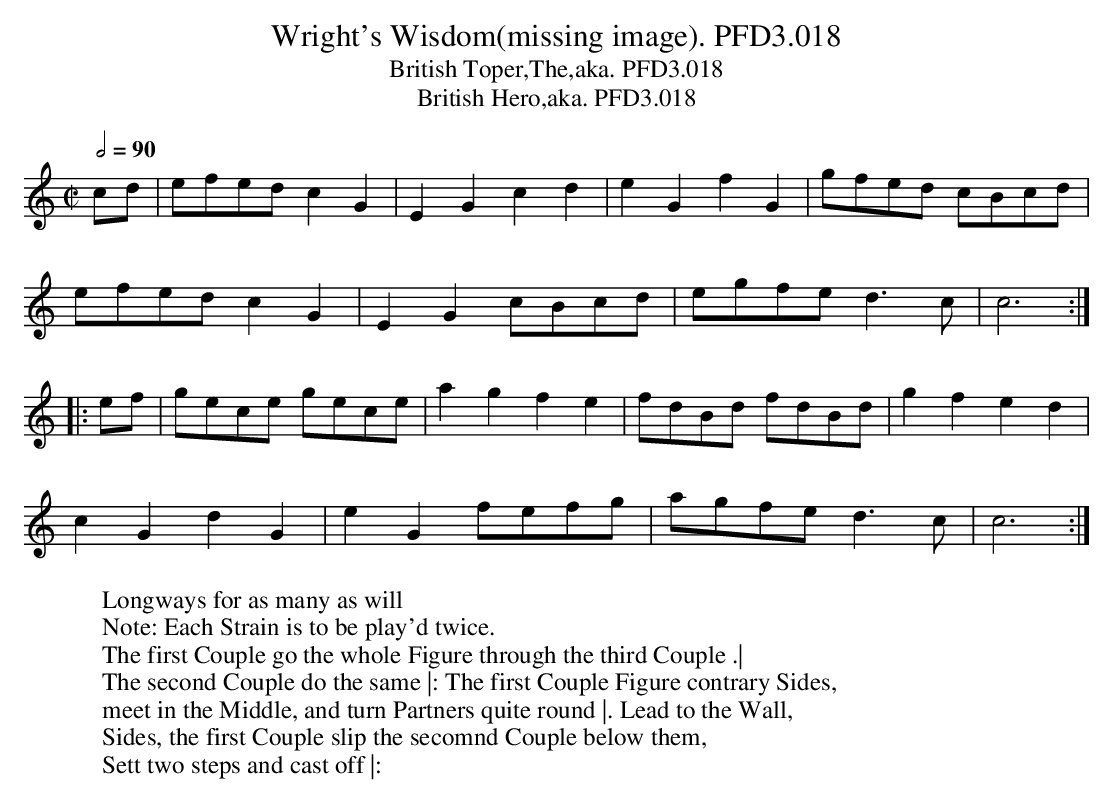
X:1
T:Wright's Wisdom(missing image). PFD3.018
T:British Toper,The,aka. PFD3.018
T:British Hero,aka. PFD3.018
M:C|
L:1/8
W:Longways for as many as will
W:Note: Each Strain is to be play'd twice.
W:The first Couple go the whole Figure through the third Couple .|
W:The second Couple do the same |: The first Couple Figure contrary Sides,
W:meet in the Middle, and turn Partners quite round |. Lead to the Wall,
W:Sides, the first Couple slip the secomnd Couple below them,
W:Sett two steps and cast off |:
Q:2/4=90
K:C
cd | efed c2G2 | E2G2 c2d2 | e2G2 f2G2 | gfed cBcd |
efed c2G2 | E2G2 cBcd | egfe d3c | c6 :|
|:ef | gece gece | a2g2 f2e2 | fdBd fdBd | g2f2 e2 d2 |
c2G2 d2G2 | e2G2 fefg | agfe d3c | c6 :|
